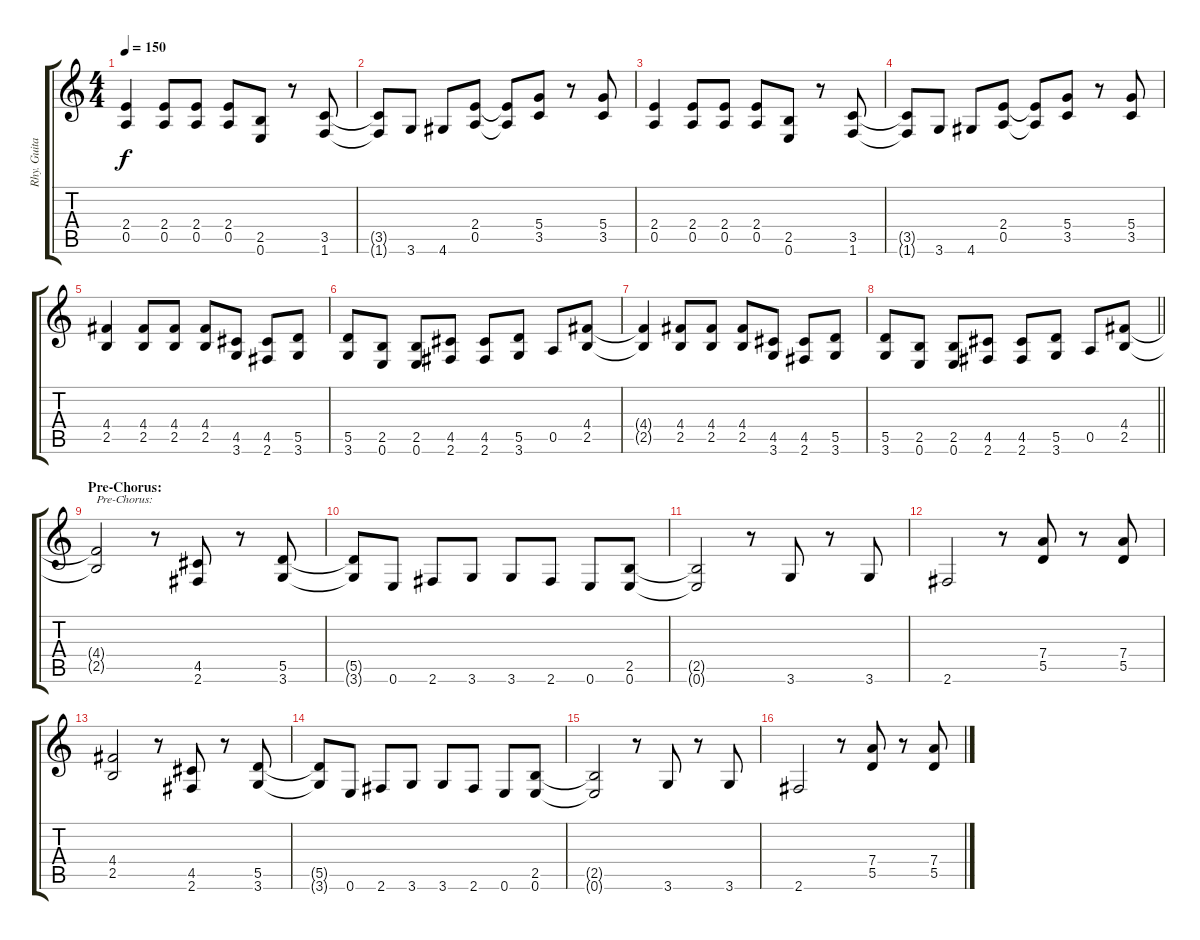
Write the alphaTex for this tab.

\track ("Rhy. Guitar 2" "Rhy. Guita") {instrument acousticguitarsteel}
\staff {score tabs}
\tuning (E4 B3 G3 D3 A2 E2) {hide}
\ts (4 4)
\tempo 150
\clef g2
\ks c
(2.4{t} 0.5{t}).4{dy f} (2.4 0.5).8 (2.4 0.5).8 (2.4 0.5).8 (2.5 0.6).8 r.8 (3.5 1.6).8 |
(3.5{t} 1.6{t}).8 3.6.8 4.6.8 (2.4 0.5).8 (2.4{t} 0.5{t}).8 (5.4 3.5).8 r.8 (5.4 3.5).8 |
(2.4 0.5).4 (2.4 0.5).8 (2.4 0.5).8 (2.4 0.5).8 (2.5 0.6).8 r.8 (3.5 1.6).8 |
(3.5{t} 1.6{t}).8 3.6.8 4.6.8 (2.4 0.5).8 (2.4{t} 0.5{t}).8 (5.4 3.5).8 r.8 (5.4 3.5).8 |
(4.4 2.5).4 (4.4 2.5).8 (4.4 2.5).8 (4.4 2.5).8 (4.5 3.6).8 (4.5 2.6).8 (5.5 3.6).8 |
(5.5 3.6).8 (2.5 0.6).8 (2.5 0.6).8 (4.5 2.6).8 (4.5 2.6).8 (5.5 3.6).8 0.5.8 (4.4 2.5).8 |
(4.4{t} 2.5{t}).4 (4.4 2.5).8 (4.4 2.5).8 (4.4 2.5).8 (4.5 3.6).8 (4.5 2.6).8 (5.5 3.6).8 |
\barLineRight lightlight
(5.5 3.6).8 (2.5 0.6).8 (2.5 0.6).8 (4.5 2.6).8 (4.5 2.6).8 (5.5 3.6).8 0.5.8 (4.4 2.5).8 |
\section ("" "Pre-Chorus:")
(4.4{t} 2.5{t}).2{txt "Pre-Chorus:"} r.8 (4.5 2.6).8 r.8 (5.5 3.6).8 |
(5.5{t} 3.6{t}).8 0.6.8 2.6.8 3.6.8 3.6.8 2.6.8 0.6.8 (2.5 0.6).8 |
(2.5{t} 0.6{t}).2 r.8 3.6.8 r.8 3.6.8 |
2.6.2 r.8 (7.4 5.5).8 r.8 (7.4 5.5).8 |
(4.4 2.5).2 r.8 (4.5 2.6).8 r.8 (5.5 3.6).8 |
(5.5{t} 3.6{t}).8 0.6.8 2.6.8 3.6.8 3.6.8 2.6.8 0.6.8 (2.5 0.6).8 |
(2.5{t} 0.6{t}).2 r.8 3.6.8 r.8 3.6.8 |
2.6.2 r.8 (7.4 5.5).8 r.8 (7.4 5.5).8
